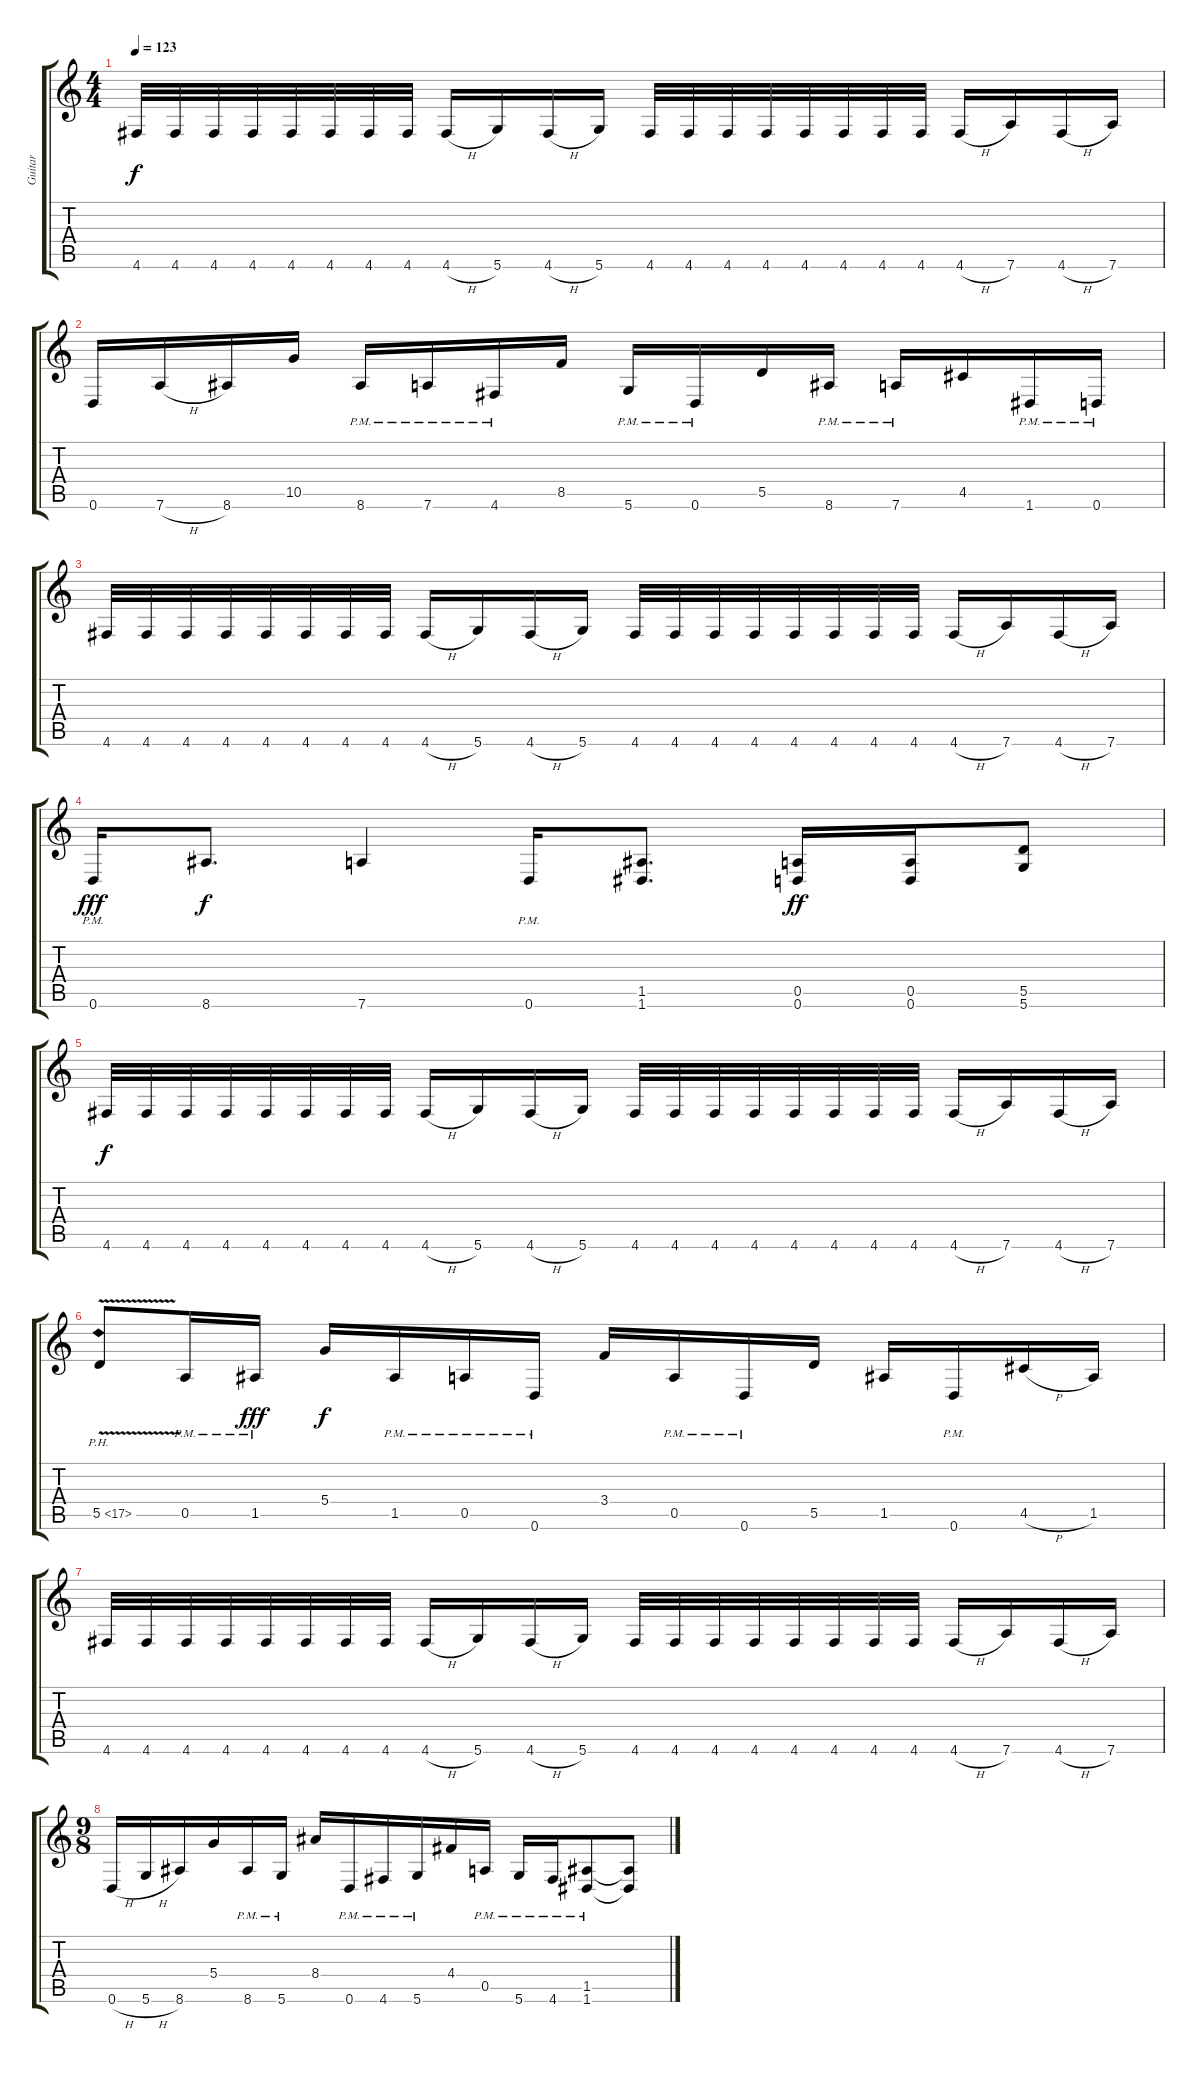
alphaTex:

\track ("Guitar" "Guitar") {instrument distortionguitar}
\staff {score tabs}
\tuning (E4 B3 G3 D3 A2 D2) {hide}
\ts (4 4)
\tempo 123
\clef g2
\ks c
4.6.32{dy f} 4.6.32 4.6.32 4.6.32 4.6.32 4.6.32 4.6.32 4.6.32 4.6{h}.16 5.6.16 4.6{h}.16 5.6.16 4.6.32 4.6.32 4.6.32 4.6.32 4.6.32 4.6.32 4.6.32 4.6.32 4.6{h}.16 7.6.16 4.6{h}.16 7.6.16 |
0.6.16 7.6{h}.16 8.6.16 10.5.16 8.6{pm}.16 7.6{pm}.16 4.6{pm}.16 8.5.16 5.6{pm}.16 0.6{pm}.16 5.5.16 8.6{pm}.16 7.6{pm}.16 4.5.16 1.6{pm}.16 0.6{pm}.16 |
4.6.32 4.6.32 4.6.32 4.6.32 4.6.32 4.6.32 4.6.32 4.6.32 4.6{h}.16 5.6.16 4.6{h}.16 5.6.16 4.6.32 4.6.32 4.6.32 4.6.32 4.6.32 4.6.32 4.6.32 4.6.32 4.6{h}.16 7.6.16 4.6{h}.16 7.6.16 |
0.6{pm}.16{dy fff} 8.6.8{d dy f} 7.6.4 0.6{pm}.16 (1.5 1.6).8{d} (0.5 0.6).16{dy ff} (0.5 0.6).16 (5.5 5.6).8 |
4.6.32{dy f} 4.6.32 4.6.32 4.6.32 4.6.32 4.6.32 4.6.32 4.6.32 4.6{h}.16 5.6.16 4.6{h}.16 5.6.16 4.6.32 4.6.32 4.6.32 4.6.32 4.6.32 4.6.32 4.6.32 4.6.32 4.6{h}.16 7.6.16 4.6{h}.16 7.6.16 |
5.5{ph 12 v}.8 0.5{pm}.16 1.5{pm}.16{dy fff} 5.4.16{dy f} 1.5{pm}.16 0.5{pm}.16 0.6{pm}.16 3.4.16 0.5{pm}.16 0.6{pm}.16 5.5.16 1.5.16 0.6{pm}.16 4.5{h}.16 1.5.16 |
4.6.32 4.6.32 4.6.32 4.6.32 4.6.32 4.6.32 4.6.32 4.6.32 4.6{h}.16 5.6.16 4.6{h}.16 5.6.16 4.6.32 4.6.32 4.6.32 4.6.32 4.6.32 4.6.32 4.6.32 4.6.32 4.6{h}.16 7.6.16 4.6{h}.16 7.6.16 |
\ts (9 8)
0.6{h}.16 5.6{h}.16 8.6.16 5.4.16 8.6{pm}.16 5.6{pm}.16 8.4.16 0.6{pm}.16 4.6{pm}.16 5.6{pm}.16 4.4.16 0.5{pm}.16 5.6{pm}.16 4.6{pm}.16 (1.5 1.6{pm}).8 (1.5{t} 1.6{t}).8
